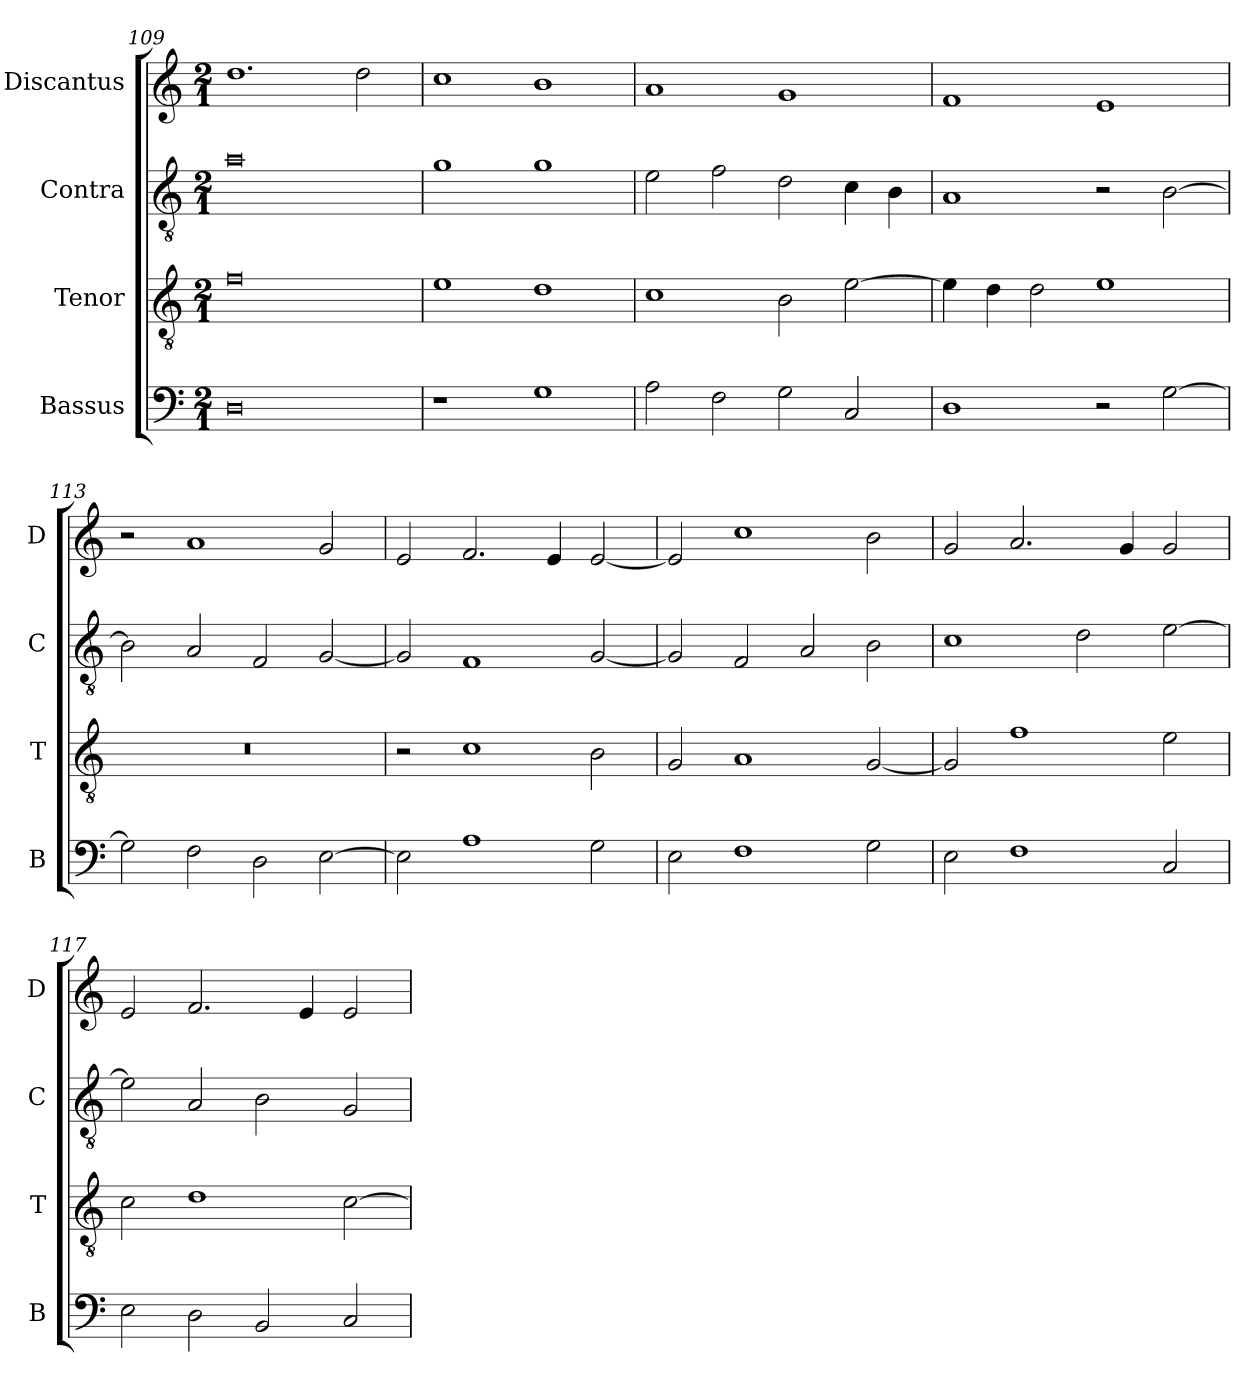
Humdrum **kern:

**kern	**kern	**kern	**kern
*part4	*part3	*part2	*part1
*staff4	*staff3	*staff2	*staff1
*I"Bassus	*I"Tenor	*I"Contra	*I"Discantus
*I'B	*I'T	*I'C	*I'D
*clefF4	*clefGv2	*clefGv2	*clefG2
*k[]	*k[]	*k[]	*k[]
*M2/1	*M2/1	*M2/1	*M2/1
=109	=109	=109	=109
0D	0f	0a	1.dd
.	.	.	2dd\
=110	=110	=110	=110
1r	1e	1g	1cc
1G	1d	1g	1b
=111	=111	=111	=111
2A\	1c	2e\	1a
2F\	.	2f\	.
2G\	2B\	2d\	1g
2C/	[2e\	4c\	.
.	.	4B\	.
=112	=112	=112	=112
1D	4e\]	1A	1f
.	4d\	.	.
.	2d\	.	.
2r	1e	2r	1e
[2G\	.	[2B\	.
=113	=113	=113	=113
2G\]	0r	2B\]	2r
2F\	.	2A/	1a
2D\	.	2F/	.
[2E\	.	[2G/	2g/
=114	=114	=114	=114
2E\]	2r	2G/]	2e/
1A	1c	1F	2.f/
.	.	.	4e/
2G\	2B\	[2G/	[2e/
=115	=115	=115	=115
2E\	2G/	2G/]	2e/]
1F	1A	2F/	1cc
.	.	2A/	.
2G\	[2G/	2B\	2b\
=116	=116	=116	=116
2E\	2G/]	1c	2g/
1F	1f	.	2.a/
.	.	2d\	.
.	.	.	4g/
2C/	2e\	[2e\	2g/
=117	=117	=117	=117
2E\	2c\	2e\]	2e/
2D\	1d	2A/	2.f/
2BB/	.	2B\	.
.	.	.	4e/
2C/	[2c\	2G/	2e/
=	=	=	=
*-	*-	*-	*-
